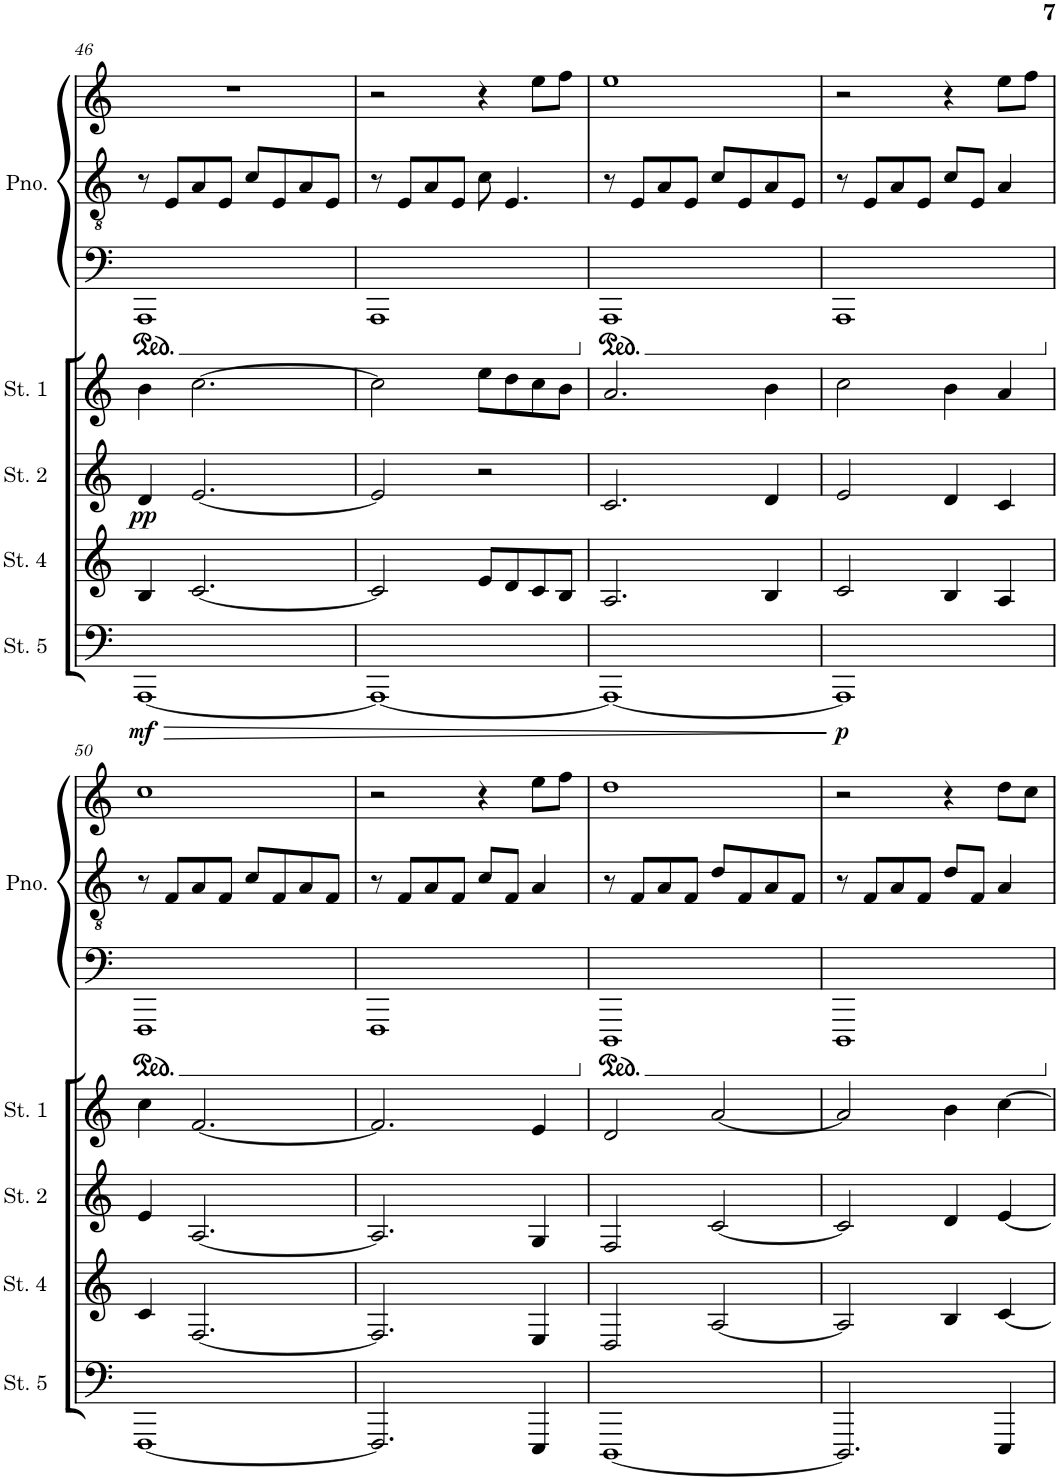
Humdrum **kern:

**kern	**dynam	**kern	**kern	**dynam	**kern	**kern	**kern	**kern	**kern	**kern	**kern
*part8	*part8	*part7	*part6	*part6	*part5	*part4	*part4	*part4	*part3	*part2	*part1
*staff10	*staff10	*staff9	*staff8	*staff8	*staff7	*staff6	*staff5	*staff4	*staff3	*staff2	*staff1
*I"Strings 5	*	*I"Strings 4	*I"Strings 2	*	*I"Strings 1	*I"Piano	*	*	*I"Oboe	*I"Horn in C	*I"Flute
*I'St. 5	*	*I'St. 4	*I'St. 2	*	*I'St. 1	*I'Pno.	*	*	*I'Ob.	*	*I'Fl.
!!LO:PB:g=z
*clefF4	*	*clefG2	*clefG2	*	*clefG2	*clefF4	*clefGv2	*clefG2	*clefG2	*clefG2	*clefG2
*	*	*	*	*	*	*	*	*	*	*Trd7c12	*
*k[]	*	*k[]	*k[]	*	*k[]	*k[]	*k[]	*k[]	*k[]	*k[]	*k[]
*M4/4	*	*M4/4	*M4/4	*	*M4/4	*M4/4	*M4/4	*M4/4	*M4/4	*M4/4	*M4/4
=46	=46	=46	=46	=46	=46	=46	=46	=46	=46	=46	=46
!	!LO:HP:b	!	!	!	!	!	!	!	!	!	!
!	!LO:DY:n=1:b	!	!	!LO:DY:b	!	!	!	!	!	!	!
[1AAA	> mf	4B/	4d/	pp	4b\	1AAA	8r	1r	1r	1r	1r
.	.	.	.	.	.	.	8E/L	.	.	.	.
.	.	[2.c/	[2.e/	.	[2.cc\	.	8A/	.	.	.	.
.	.	.	.	.	.	.	8E/J	.	.	.	.
.	.	.	.	.	.	.	8c/L	.	.	.	.
.	.	.	.	.	.	.	8E/	.	.	.	.
.	.	.	.	.	.	.	8A/	.	.	.	.
.	.	.	.	.	.	.	8E/J	.	.	.	.
=47	=47	=47	=47	=47	=47	=47	=47	=47	=47	=47	=47
1AAA_	.	2c/]	2e/]	.	2cc\]	1AAA	8r	2r	1r	1r	1r
.	.	.	.	.	.	.	8E/L	.	.	.	.
.	.	.	.	.	.	.	8A/	.	.	.	.
.	.	.	.	.	.	.	8E/J	.	.	.	.
.	.	8e/L	2r	.	8ee\L	.	8c\	4r	.	.	.
.	.	8d/	.	.	8dd\	.	4.E/	.	.	.	.
.	.	8c/	.	.	8cc\	.	.	8ee\L	.	.	.
.	.	8B/J	.	.	8b\J	.	.	8ff\J	.	.	.
=48	=48	=48	=48	=48	=48	=48	=48	=48	=48	=48	=48
1AAA_	.	2.A/	2.c/	.	2.a/	1AAA	8r	1ee	1r	1r	1r
.	.	.	.	.	.	.	8E/L	.	.	.	.
.	.	.	.	.	.	.	8A/	.	.	.	.
.	.	.	.	.	.	.	8E/J	.	.	.	.
.	.	.	.	.	.	.	8c/L	.	.	.	.
.	.	.	.	.	.	.	8E/	.	.	.	.
.	.	4B/	4d/	.	4b\	.	8A/	.	.	.	.
.	.	.	.	.	.	.	8E/J	.	.	.	.
.	]	.	.	.	.	.	.	.	.	.	.
=49	=49	=49	=49	=49	=49	=49	=49	=49	=49	=49	=49
!	!LO:DY:b	!	!	!	!	!	!	!	!	!	!
1AAA]	p	2c/	2e/	.	2cc\	1AAA	8r	2r	1r	1r	1r
.	.	.	.	.	.	.	8E/L	.	.	.	.
.	.	.	.	.	.	.	8A/	.	.	.	.
.	.	.	.	.	.	.	8E/J	.	.	.	.
.	.	4B/	4d/	.	4b\	.	8c/L	4r	.	.	.
.	.	.	.	.	.	.	8E/J	.	.	.	.
.	.	4A/	4c/	.	4a/	.	4A/	8ee\L	.	.	.
.	.	.	.	.	.	.	.	8ff\J	.	.	.
!!LO:LB:g=z
=50	=50	=50	=50	=50	=50	=50	=50	=50	=50	=50	=50
[1FFF	.	4c/	4e/	.	4cc\	1FFF	8r	1cc	1r	1r	1r
.	.	.	.	.	.	.	8F/L	.	.	.	.
.	.	[2.F/	[2.A/	.	[2.f/	.	8A/	.	.	.	.
.	.	.	.	.	.	.	8F/J	.	.	.	.
.	.	.	.	.	.	.	8c/L	.	.	.	.
.	.	.	.	.	.	.	8F/	.	.	.	.
.	.	.	.	.	.	.	8A/	.	.	.	.
.	.	.	.	.	.	.	8F/J	.	.	.	.
=51	=51	=51	=51	=51	=51	=51	=51	=51	=51	=51	=51
2.FFF/]	.	2.F/]	2.A/]	.	2.f/]	1FFF	8r	2r	1r	1r	1r
.	.	.	.	.	.	.	8F/L	.	.	.	.
.	.	.	.	.	.	.	8A/	.	.	.	.
.	.	.	.	.	.	.	8F/J	.	.	.	.
.	.	.	.	.	.	.	8c/L	4r	.	.	.
.	.	.	.	.	.	.	8F/J	.	.	.	.
4EEE/	.	4E/	4G/	.	4e/	.	4A/	8ee\L	.	.	.
.	.	.	.	.	.	.	.	8ff\J	.	.	.
=52	=52	=52	=52	=52	=52	=52	=52	=52	=52	=52	=52
[1DDD	.	2D/	2F/	.	2d/	1DDD	8r	1dd	1r	1r	1r
.	.	.	.	.	.	.	8F/L	.	.	.	.
.	.	.	.	.	.	.	8A/	.	.	.	.
.	.	.	.	.	.	.	8F/J	.	.	.	.
.	.	[2A/	[2c/	.	[2a/	.	8d/L	.	.	.	.
.	.	.	.	.	.	.	8F/	.	.	.	.
.	.	.	.	.	.	.	8A/	.	.	.	.
.	.	.	.	.	.	.	8F/J	.	.	.	.
=53	=53	=53	=53	=53	=53	=53	=53	=53	=53	=53	=53
2.DDD/]	.	2A/]	2c/]	.	2a/]	1DDD	8r	2r	1r	1r	1r
.	.	.	.	.	.	.	8F/L	.	.	.	.
.	.	.	.	.	.	.	8A/	.	.	.	.
.	.	.	.	.	.	.	8F/J	.	.	.	.
.	.	4B/	4d/	.	4b\	.	8d/L	4r	.	.	.
.	.	.	.	.	.	.	8F/J	.	.	.	.
4EEE/	.	[4c/	[4e/	.	[4cc\	.	4A/	8dd\L	.	.	.
.	.	.	.	.	.	.	.	8cc\J	.	.	.
=	=	=	=	=	=	=	=	=	=	=	=
*-	*-	*-	*-	*-	*-	*-	*-	*-	*-	*-	*-
